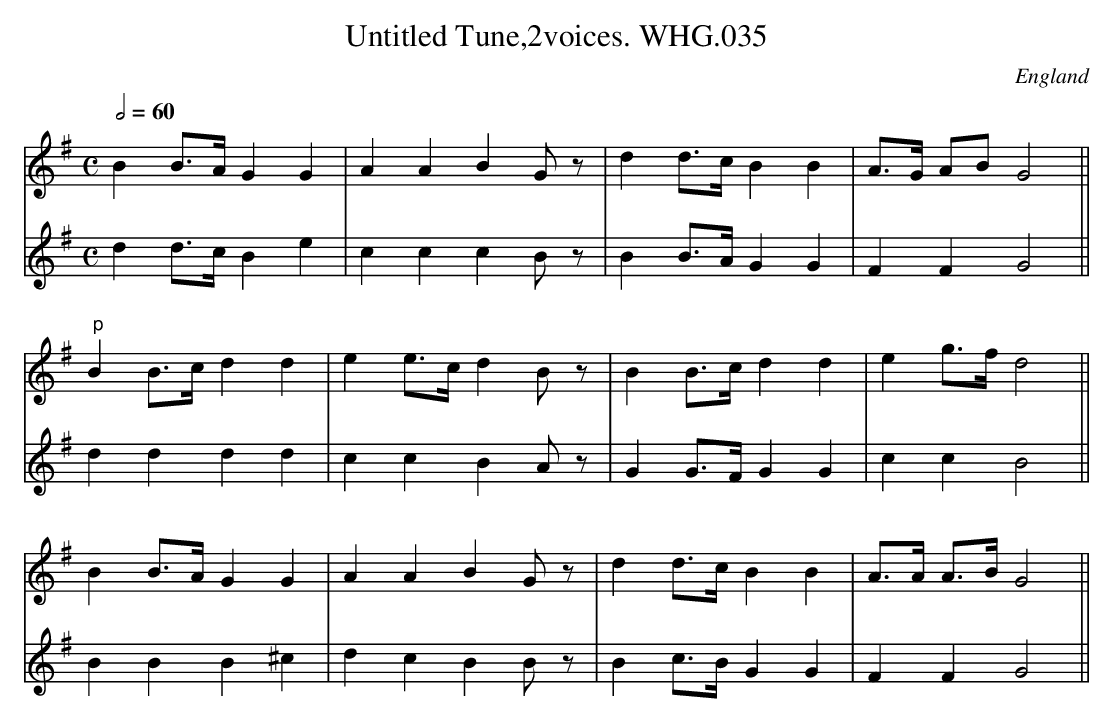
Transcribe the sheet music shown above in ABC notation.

X:1
T:Untitled Tune,2voices. WHG.035
L:1/8
M:C
O:England
Q:2/4=60
K:G
[V:1]B2B>A G2G2|A2A2 B2Gz|d2d>c B2B2|A>G AB G4||
[V:2]d2d>c B2e2|c2c2 c2Bz|B2B>A G2G2|F2F2 G4||
[V:1]" p"B2B>c d2d2|e2e>c d2Bz|B2B>c d2d2|e2g>f d4||
[V:2]d2d2 d2d2|c2c2 B2Az|G2G>F G2G2|c2c2 B4||
[V:1]B2B>A G2G2|A2A2 B2Gz|d2d>c B2B2|A>A A>B G4||
[V:2]B2B2 B2^c2|d2c2 B2Bz|B2c>B G2G2|F2F2 G4||
